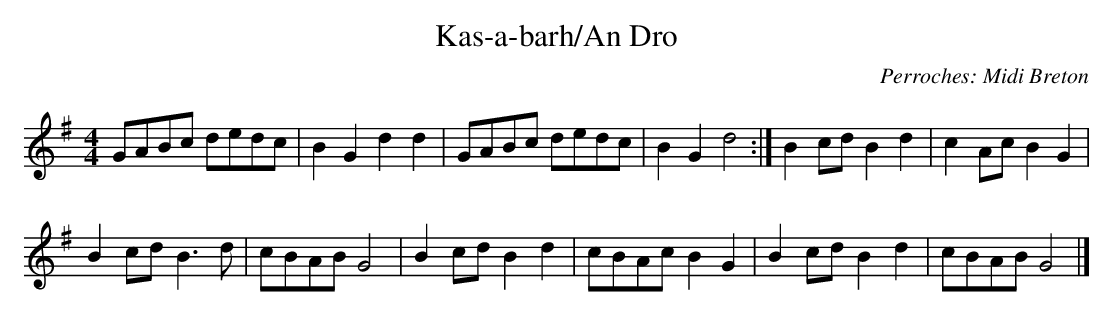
X:1
T:Kas-a-barh/An Dro
C:Perroches: Midi Breton
M:4/4
L:1/8
K:G
GABc dedc|B2G2 d2d2|GABc dedc|B2G2 d4:|\
B2cd B2d2|c2Ac B2G2|
B2cd B3d|cBAB G4|\
B2cd B2d2|cBAc B2G2|B2cd B2d2|cBAB G4|]
